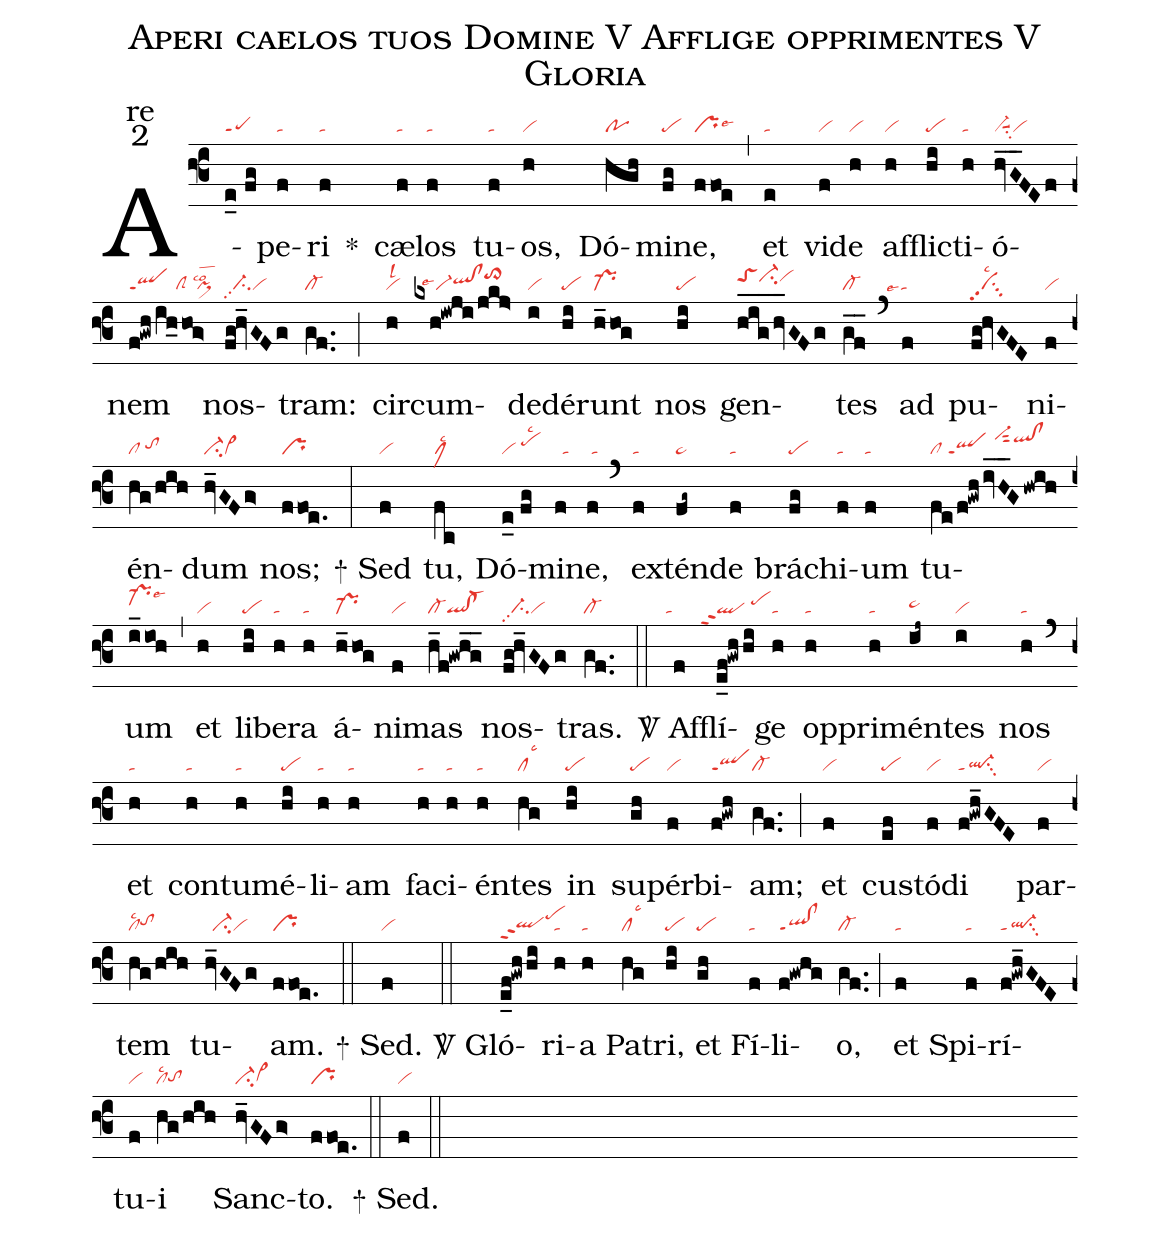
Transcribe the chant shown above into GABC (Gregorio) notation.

name:Aperi caelos tuos Domine V Afflige opprimentes V Gloria;
office-part:re;
mode:2;
nabc-lines:1;
%%
(f3) A(e_0//fg|peppt1)pe(f|ta)ri(f|ta) <sp>*</sp>()
cæ(f|ta)los(f|ta) tu(f|ta)os,(h|vi) Dó(hgh|po)mi(fg|pe)ne,(ffoe|prlse6) (,)
et(e|ta) vi(f|vi)de(h|vi) af(h|vi)flic(hi|pe)ti(h|ta)ó(hvG__FEf|vi-suu1su2vi)nem(f!gwh/ih_hog>|qlppt1/clS/pi>lsco2)
nos(fg!hv_GFg|//ci-pp2vi)tram:(gf..|cl-) (;)
cir(h|vilsl2)cum(kxh!iwji/jkj>|//vi-lse4qlhh!clhhto>hj)de(i|vi)dé(hi|pe)runt(h_1hog|pr-)
nos(hi|pe) gen(hig___/hv_GFg|toShici-hivihi)tes(gf__|cl-) (`)
ad(f|````talse4) pu(fg!hvGFE|visu3pp2lsc2)ni(f|vi)én(hg/hih|cl/tohh)dum(hv_GFg>|ci-vi>) nos;(ffoe.|pr) (:)

<sp>+</sp> Sed(f|vi) tu,(fc|clMlsc2) Dó(e_0//fg|vi/pehilsc2)mi(f|//ta)ne,(f|/ta) (`)
ex(f|ta)tén(fg~|pe~)de(f|ta) brá(fg|pe)chi(f|ta)um(f|ta)
tu(fe/f!gwhivH__G/hwih|cl/qlppt1/vi-hksut2qlhj!clhj)um(i_1ioh|pr-hilse6) (,)
et(h|vi) li(hi|pe)be(h|ta)ra(h|ta) á(h_1hog|pr-)ni(f|vi)mas(h_f!gwhg__|cl-ql!cl-)
nos(fg!hv_GFg|//ci-pp2vi)tras.(gf..|cl-) (::)

<sp>V/</sp> Af(f|``ta)flí(e_f!gwh/hi|````qlppt2/pehi)ge(h|ta) op(h|ta)pri(h|ta)mén(ij~|pe~hh)tes(i|vi) nos(h|ta) (`)
et(h|ta) con(h|ta)tu(h|ta)mé(hi|pe)li(h|ta)am(h|ta) fa(h|ta)ci(h|ta)én(h|ta)tes(hg|cllsc3)
in(hi|pe) su(gh|pe)pér(f|vi)bi(f!gwh|qlppt1)am;(gf..|cl-) (;)
et(f|vi) cus(ef|pe)tó(f|vi)di(f!gwh_GFE|ql-ppt1su3) par(f|vi)tem(hg/hih|cllsc2tohh) tu(hv_GFg|//ci-vi)am.(ffoe.|pr) (::)

<sp>+</sp> Sed.(f|vi) (::)

<sp>V/</sp> Gló(e_f!gwh/hi|qlhgppt2pehj)ri(h|ta)a(h|ta)
Pa(hg|cllsc3)tri,(hi|pe) et(gh|pe)
Fí(f|ta)li(f!gwhg|ql!clppt1)o,(gf..|cl-) (;)
et(f|ta)
Spi(f|ta)rí(f!gwh_GFE|ql-ppt1su3)tu(f|vi)i(hg/hih|cllsc2tohg)
Sanc(hv_GFg>|ci-vi>hg)to.(ffoe.|pr) (::)

<sp>+</sp> Sed.(f|vi) (::)
